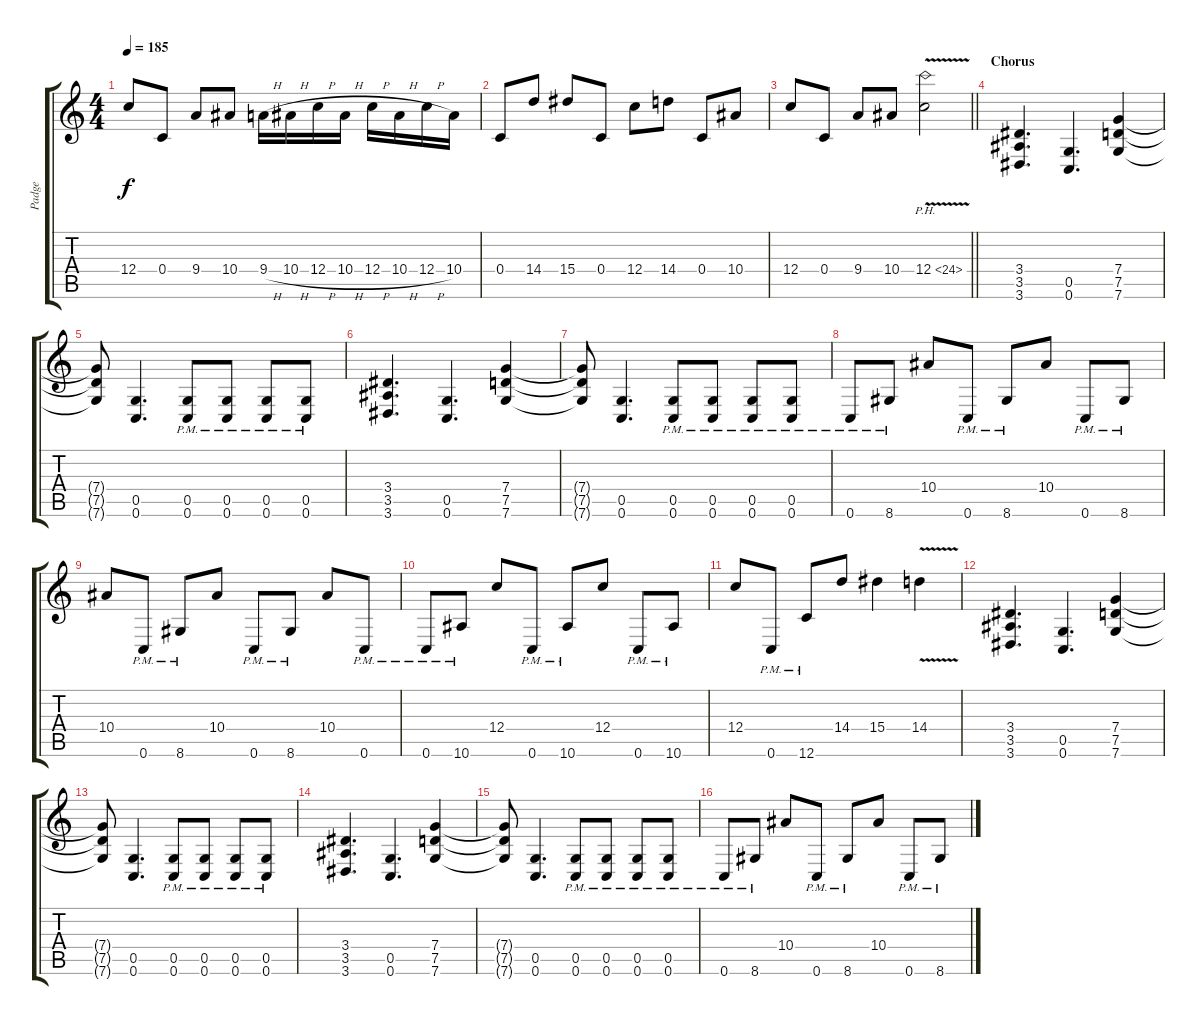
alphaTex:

\track ("Padge" "Padge") {solo instrument distortionguitar}
\staff {score tabs}
\tuning (D4 A3 F3 C3 G2 C2) {hide}
\ts (4 4)
\tempo 185
\clef g2
\ks c
12.4.8{dy f} 0.4.8 9.4.8 10.4.8 9.4{h}.16 10.4{h}.16 12.4{h}.16 10.4{h}.16 12.4{h}.16 10.4{h}.16 12.4{h}.16 10.4.16 |
0.4.8 14.4.8 15.4.8 0.4.8 12.4.8 14.4.8 0.4.8 10.4.8 |
\barLineRight lightlight
12.4.8 0.4.8 9.4.8 10.4.8 12.4{ph 12 v}.2{instrument guitarharmonics} |
\section ("" "Chorus")
(3.4 3.5 3.6).4{d instrument distortionguitar} (0.5 0.6).4{d} (7.4 7.5 7.6).4 |
(7.4{t} 7.5{t} 7.6{t}).8 (0.5 0.6).4{d} (0.5{pm} 0.6{pm}).8 (0.5{pm} 0.6{pm}).8 (0.5{pm} 0.6{pm}).8 (0.5{pm} 0.6{pm}).8 |
(3.4 3.5 3.6).4{d instrument distortionguitar} (0.5 0.6).4{d} (7.4 7.5 7.6).4 |
(7.4{t} 7.5{t} 7.6{t}).8 (0.5 0.6).4{d} (0.5{pm} 0.6{pm}).8 (0.5{pm} 0.6{pm}).8 (0.5{pm} 0.6{pm}).8 (0.5{pm} 0.6{pm}).8 |
0.6{pm}.8 8.6{pm}.8 10.4.8 0.6{pm}.8 8.6{pm}.8 10.4.8 0.6{pm}.8 8.6{pm}.8 |
10.4.8 0.6{pm}.8 8.6{pm}.8 10.4.8 0.6{pm}.8 8.6{pm}.8 10.4.8 0.6{pm}.8 |
0.6{pm}.8 10.6{pm}.8 12.4.8 0.6{pm}.8 10.6{pm}.8 12.4.8 0.6{pm}.8 10.6{pm}.8 |
12.4.8 0.6{pm}.8 12.6{pm}.8 14.4.8 15.4.4 14.4{v}.4 |
(3.4 3.5 3.6).4{d instrument distortionguitar} (0.5 0.6).4{d} (7.4 7.5 7.6).4 |
(7.4{t} 7.5{t} 7.6{t}).8 (0.5 0.6).4{d} (0.5{pm} 0.6{pm}).8 (0.5{pm} 0.6{pm}).8 (0.5{pm} 0.6{pm}).8 (0.5{pm} 0.6{pm}).8 |
(3.4 3.5 3.6).4{d instrument distortionguitar} (0.5 0.6).4{d} (7.4 7.5 7.6).4 |
(7.4{t} 7.5{t} 7.6{t}).8 (0.5 0.6).4{d} (0.5{pm} 0.6{pm}).8 (0.5{pm} 0.6{pm}).8 (0.5{pm} 0.6{pm}).8 (0.5{pm} 0.6{pm}).8 |
0.6{pm}.8 8.6{pm}.8 10.4.8 0.6{pm}.8 8.6{pm}.8 10.4.8 0.6{pm}.8 8.6{pm}.8
